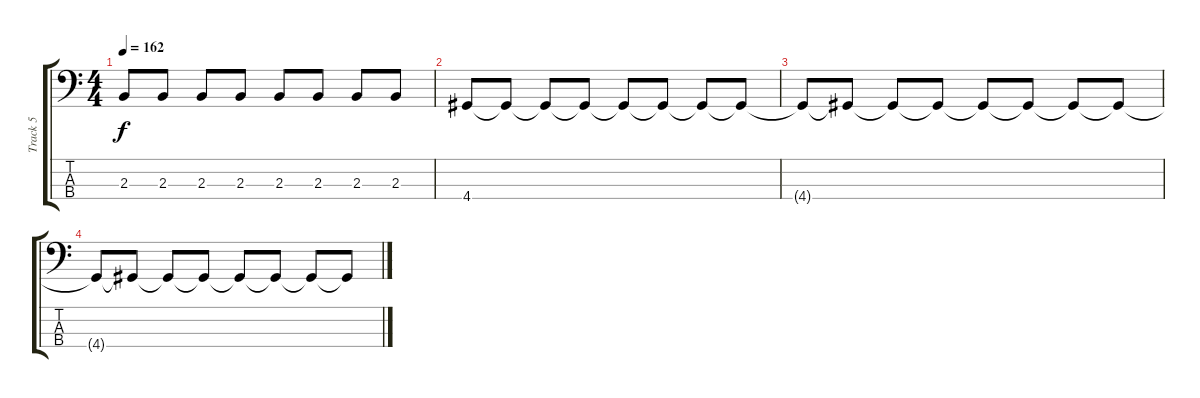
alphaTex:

\track ("Track 5" "Track 5") {instrument electricbasspick}
\staff {score tabs}
\tuning (G2 D2 A1 E1) {hide}
\ts (4 4)
\tempo 162
\clef f4
\ks c
2.3.8{dy f} 2.3.8 2.3.8 2.3.8 2.3.8 2.3.8 2.3.8 2.3.8 |
4.4.8 4.4{t}.8 4.4{t}.8 4.4{t}.8 4.4{t}.8 4.4{t}.8 4.4{t}.8 4.4{t}.8 |
4.4{t}.8 4.4{t}.8 4.4{t}.8 4.4{t}.8 4.4{t}.8 4.4{t}.8 4.4{t}.8 4.4{t}.8 |
4.4{t}.8 4.4{t}.8 4.4{t}.8 4.4{t}.8 4.4{t}.8 4.4{t}.8 4.4{t}.8 4.4{t}.8
